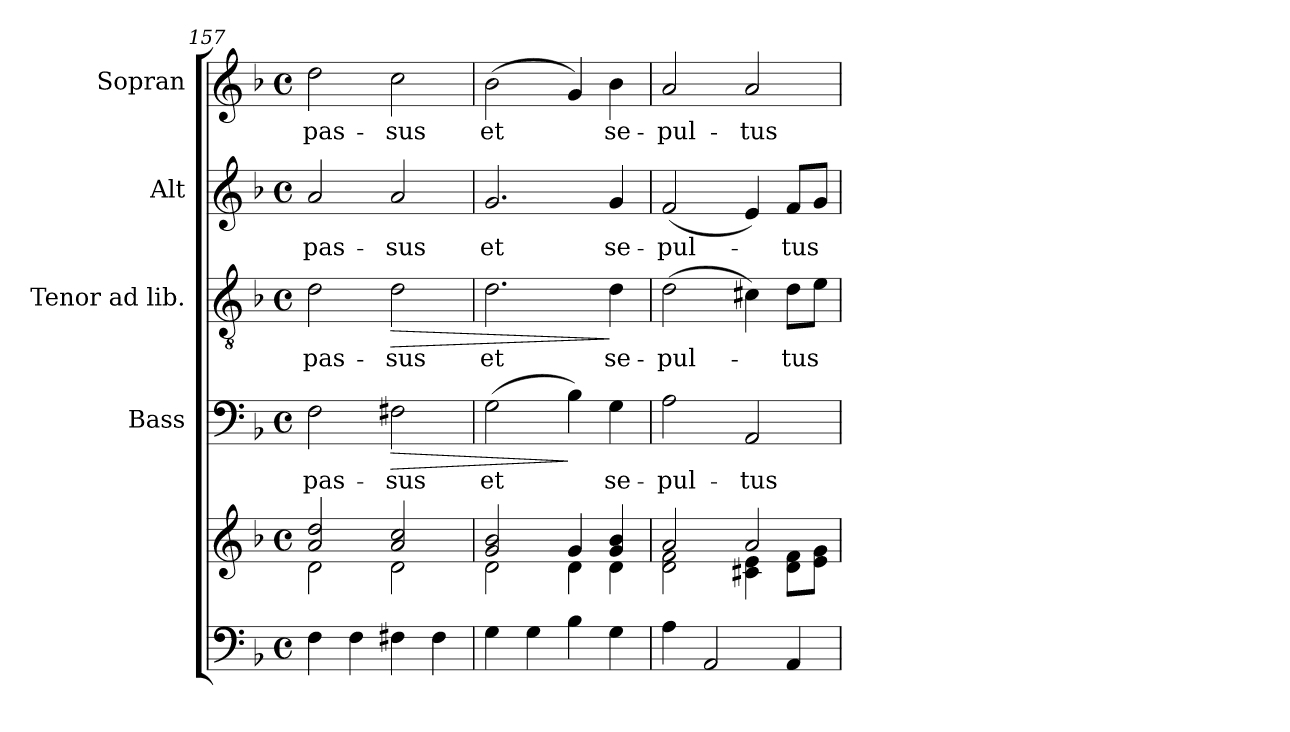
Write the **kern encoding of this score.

**kern	**kern	**kern	**text	**dynam	**kern	**text	**dynam	**kern	**text	**kern	**text
*part5	*part5	*part4	*part4	*part4	*part3	*part3	*part3	*part2	*part2	*part1	*part1
*staff6	*staff5	*staff4	*staff4	*staff4	*staff3	*staff3	*staff3	*staff2	*staff2	*staff1	*staff1
*	*	*I"Bass	*	*	*I"Tenor ad lib.	*	*	*I"Alt	*	*I"Sopran	*
*	*	*I'B.	*	*	*I'T.	*	*	*I'A.	*	*I'S.	*
*clefF4	*clefG2	*clefF4	*	*	*clefGv2	*	*	*clefG2	*	*clefG2	*
*k[b-]	*k[b-]	*k[b-]	*	*	*k[b-]	*	*	*k[b-]	*	*k[b-]	*
*F:	*F:	*F:	*	*	*F:	*	*	*F:	*	*F:	*
*M4/4	*M4/4	*M4/4	*	*	*M4/4	*	*	*M4/4	*	*M4/4	*
*met(c)	*met(c)	*met(c)	*	*	*met(c)	*	*	*met(c)	*	*met(c)	*
=157	=157	=157	=157	=157	=157	=157	=157	=157	=157	=157	=157
*	*^	*	*	*	*	*	*	*	*	*	*
!	!	!	!	!LO:LY:b	!	!	!LO:LY:b	!	!	!LO:LY:b	!	!LO:LY:b
4F\	2a/ 2dd/	2d\	2F\	pas-	.	2d\	pas-	.	2a/	pas-	2dd\	pas-
4F\	.	.	.	.	.	.	.	.	.	.	.	.
!	!	!	!	!LO:LY:b	!LO:HP:b	!	!LO:LY:b	!LO:HP:b	!	!LO:LY:b	!	!LO:LY:b
4F#X\	2a/ 2cc/	2d\	2F#X\	-sus	>	2d\	-sus	>	2a/	-sus	2cc\	-sus
4F#\	.	.	.	.	.	.	.	.	.	.	.	.
!!LO:PB:g=z
=158	=158	=158	=158	=158	=158	=158	=158	=158	=158	=158	=158	=158
!	!	!	!	!LO:LY:b	!	!	!LO:LY:b	!	!	!LO:LY:b	!	!LO:LY:b
4G\	2g/ 2b-/	2d\	(>2G\	et	.	2.d\	et	.	2.g/	et	(>2b-\	et
4G\	.	.	.	.	.	.	.	.	.	.	.	.
4B-\	4g/	4d\	4B-\)	.	]	.	.	.	.	.	4g/)	.
!	!	!	!	!LO:LY:b	!	!	!LO:LY:b	!	!	!LO:LY:b	!	!LO:LY:b
4G\	4g/ 4b-/	4d\	4G\	se-	.	4d\	se-	]	4g/	se-	4b-\	se-
=159	=159	=159	=159	=159	=159	=159	=159	=159	=159	=159	=159	=159
!	!	!	!	!LO:LY:b	!	!	!LO:LY:b	!	!	!LO:LY:b	!	!LO:LY:b
4A\	2a/	2d\ 2f\	2A\	-pul-	.	(>2d\	-pul-	.	(<2f/	-pul-	2a/	-pul-
2AA/	.	.	.	.	.	.	.	.	.	.	.	.
!	!	!	!	!LO:LY:b	!	!	!	!	!	!	!	!LO:LY:b
.	2a/	4c#X\ 4e\	2AA/	-tus	.	4c#X\)	.	.	4e/)	.	2a/	-tus
!	!	!	!	!	!	!	!LO:LY:b	!	!	!LO:LY:b	!	!
4AA/	.	8d\ 8f\L	.	.	.	8d\L	-tus	.	8f/L	-tus	.	.
.	.	8e\ 8g\J	.	.	.	8e\J	.	.	8g/J	.	.	.
*	*v	*v	*	*	*	*	*	*	*	*	*	*
=	=	=	=	=	=	=	=	=	=	=	=
*-	*-	*-	*-	*-	*-	*-	*-	*-	*-	*-	*-
